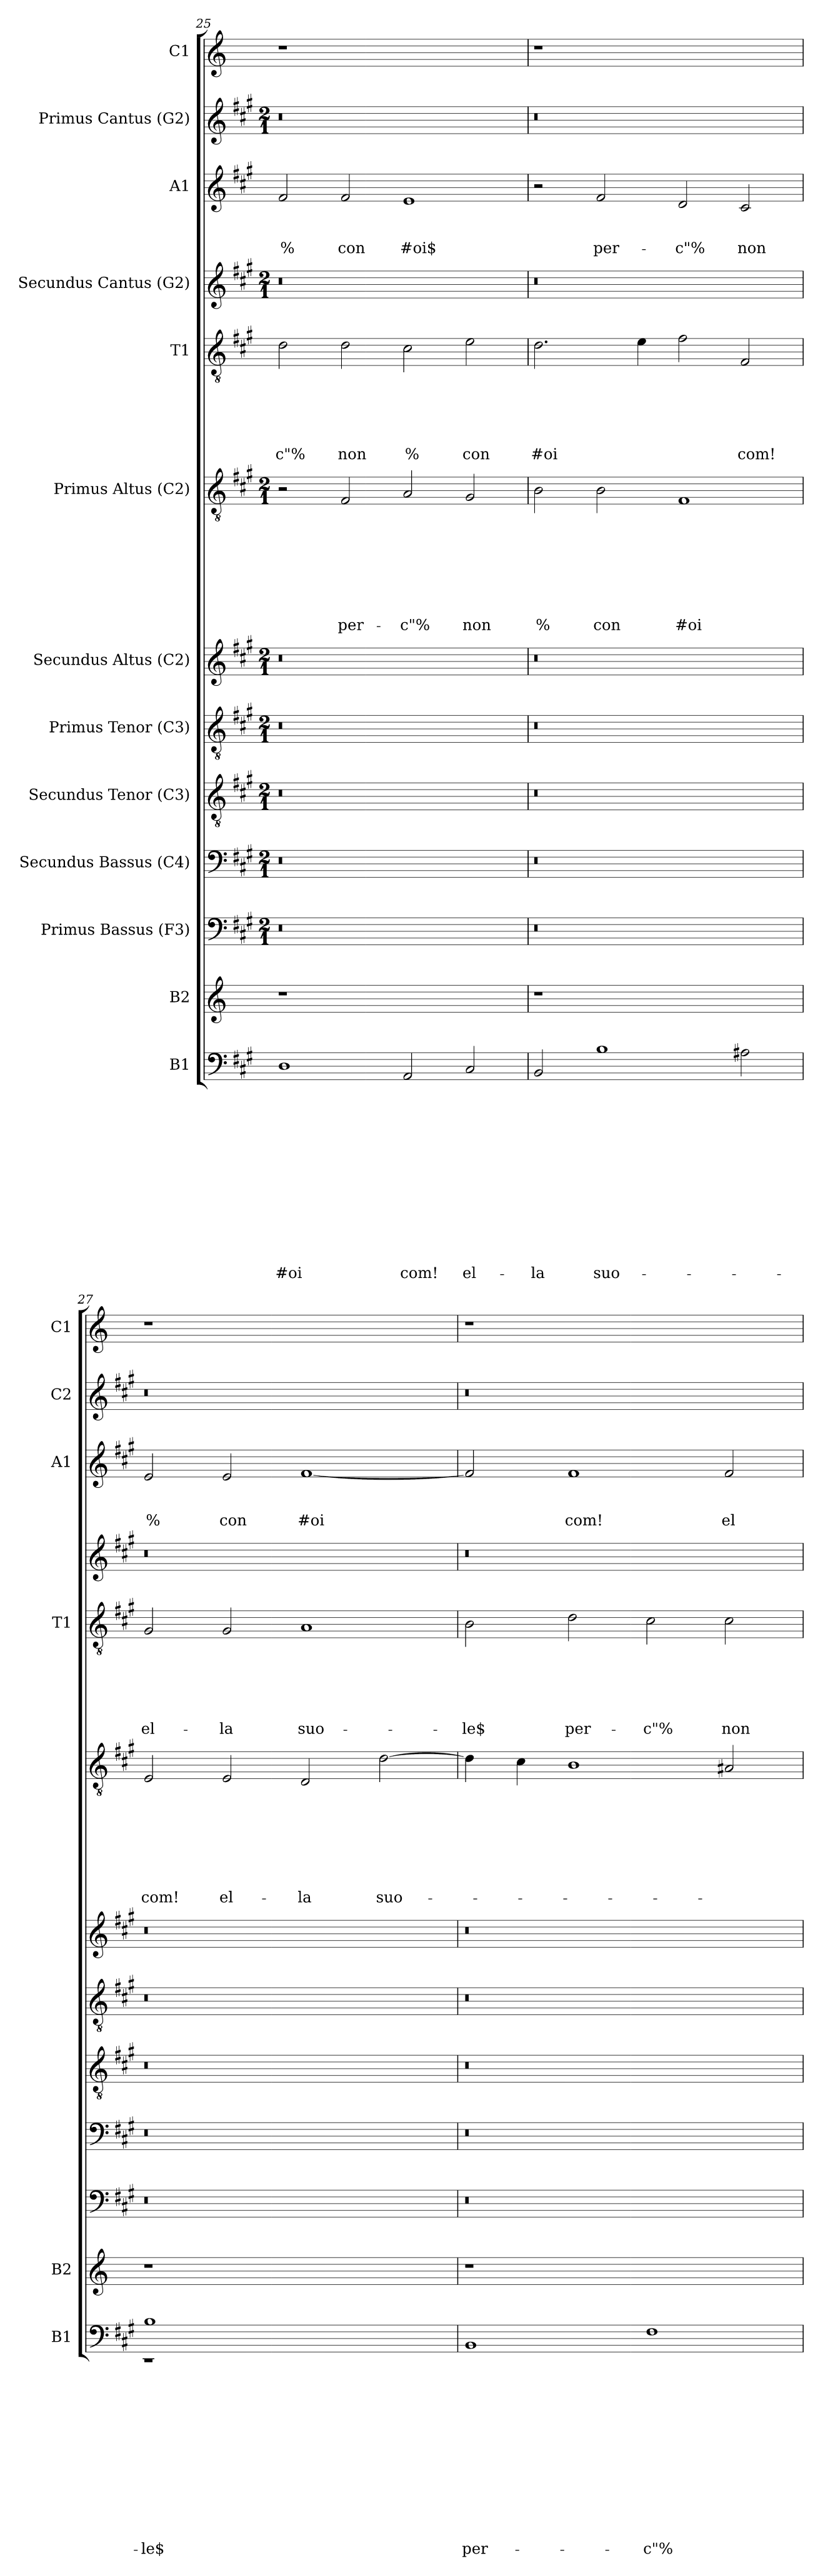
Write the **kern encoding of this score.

**kern	**text	**text	**text	**text	**text	**text	**text	**text	**text	**text	**text	**text	**text	**kern	**kern	**kern	**kern	**kern	**kern	**kern	**text	**text	**text	**text	**text	**text	**text	**text	**kern	**text	**text	**text	**text	**text	**text	**kern	**kern	**text	**text	**text	**kern	**kern
*part13	*part13	*part13	*part13	*part13	*part13	*part13	*part13	*part13	*part13	*part13	*part13	*part13	*part13	*part12	*part11	*part10	*part9	*part8	*part7	*part6	*part6	*part6	*part6	*part6	*part6	*part6	*part6	*part6	*part5	*part5	*part5	*part5	*part5	*part5	*part5	*part4	*part3	*part3	*part3	*part3	*part2	*part1
*staff13	*staff13	*staff13	*staff13	*staff13	*staff13	*staff13	*staff13	*staff13	*staff13	*staff13	*staff13	*staff13	*staff13	*staff12	*staff11	*staff10	*staff9	*staff8	*staff7	*staff6	*staff6	*staff6	*staff6	*staff6	*staff6	*staff6	*staff6	*staff6	*staff5	*staff5	*staff5	*staff5	*staff5	*staff5	*staff5	*staff4	*staff3	*staff3	*staff3	*staff3	*staff2	*staff1
*I"B1	*	*	*	*	*	*	*	*	*	*	*	*	*	*I"B2	*I"Primus Bassus (F3)	*I"Secundus Bassus (C4)	*I"Secundus Tenor (C3)	*I"Primus Tenor (C3)	*I"Secundus Altus (C2)	*I"Primus Altus (C2)	*	*	*	*	*	*	*	*	*I"T1	*	*	*	*	*	*	*I"Secundus Cantus (G2)	*I"A1	*	*	*	*I"Primus Cantus (G2)	*I"C1
*I'B1	*	*	*	*	*	*	*	*	*	*	*	*	*	*I'B2	*	*	*	*	*	*	*	*	*	*	*	*	*	*	*I'T1	*	*	*	*	*	*	*	*I'A1	*	*	*	*I'C2	*I'C1
*clefF4	*	*	*	*	*	*	*	*	*	*	*	*	*	*clefG2	*clefF4	*clefF4	*clefGv2	*clefGv2	*clefG2	*clefGv2	*	*	*	*	*	*	*	*	*clefGv2	*	*	*	*	*	*	*clefG2	*clefG2	*	*	*	*clefG2	*clefG2
*	*	*	*	*	*	*	*	*	*	*	*	*	*	*	*	*ITrd7c12	*	*	*	*	*	*	*	*	*	*	*	*	*	*	*	*	*	*	*	*	*	*	*	*	*	*
*k[f#c#g#]	*	*	*	*	*	*	*	*	*	*	*	*	*	*k[]	*k[f#c#g#]	*k[f#c#g#]	*k[f#c#g#]	*k[f#c#g#]	*k[f#c#g#]	*k[f#c#g#]	*	*	*	*	*	*	*	*	*k[f#c#g#]	*	*	*	*	*	*	*k[f#c#g#]	*k[f#c#g#]	*	*	*	*k[f#c#g#]	*k[]
*A:	*	*	*	*	*	*	*	*	*	*	*	*	*	*C:	*A:	*A:	*A:	*A:	*A:	*A:	*	*	*	*	*	*	*	*	*A:	*	*	*	*	*	*	*A:	*A:	*	*	*	*A:	*C:
*	*	*	*	*	*	*	*	*	*	*	*	*	*	*	*M2/1	*M2/1	*M2/1	*M2/1	*M2/1	*M2/1	*	*	*	*	*	*	*	*	*	*	*	*	*	*	*	*M2/1	*	*	*	*	*M2/1	*
=25	=25	=25	=25	=25	=25	=25	=25	=25	=25	=25	=25	=25	=25	=25	=25	=25	=25	=25	=25	=25	=25	=25	=25	=25	=25	=25	=25	=25	=25	=25	=25	=25	=25	=25	=25	=25	=25	=25	=25	=25	=25	=25
!	!	!	!	!	!	!	!	!	!	!	!	!	!LO:LY:b	!	!	!	!	!	!	!	!	!	!	!	!	!	!	!	!	!	!	!	!	!	!LO:LY:b	!	!	!	!	!LO:LY:b	!	!
1D	.	.	.	.	.	.	.	.	.	.	.	.	#oi	1r	0r	0r	0r	0r	0r	2r	.	.	.	.	.	.	.	.	2d\	.	.	.	.	.	-c"%	0r	2f#/	.	.	%	0r	1r
!	!	!	!	!	!	!	!	!	!	!	!	!	!	!	!	!	!	!	!	!	!	!	!	!	!	!	!	!LO:LY:b	!	!	!	!	!	!	!LO:LY:b	!	!	!	!	!LO:LY:b	!	!
.	.	.	.	.	.	.	.	.	.	.	.	.	.	.	.	.	.	.	.	2F#/	.	.	.	.	.	.	.	per-	2d\	.	.	.	.	.	non	.	2f#/	.	.	con	.	.
!	!	!	!	!	!	!	!	!	!	!	!	!	!LO:LY:b	!	!	!	!	!	!	!	!	!	!	!	!	!	!	!LO:LY:b	!	!	!	!	!	!	!LO:LY:b	!	!	!	!	!LO:LY:b	!	!
2AA/	.	.	.	.	.	.	.	.	.	.	.	.	com!	1ryy	.	.	.	.	.	2A/	.	.	.	.	.	.	.	-c"%	2c#\	.	.	.	.	.	%	.	1e	.	.	#oi$	.	1ryy
!	!	!	!	!	!	!	!	!	!	!	!	!	!LO:LY:b	!	!	!	!	!	!	!	!	!	!	!	!	!	!	!LO:LY:b	!	!	!	!	!	!	!LO:LY:b	!	!	!	!	!	!	!
2C#/	.	.	.	.	.	.	.	.	.	.	.	.	el-	.	.	.	.	.	.	2G#/	.	.	.	.	.	.	.	non	2e\	.	.	.	.	.	con	.	.	.	.	.	.	.
=26	=26	=26	=26	=26	=26	=26	=26	=26	=26	=26	=26	=26	=26	=26	=26	=26	=26	=26	=26	=26	=26	=26	=26	=26	=26	=26	=26	=26	=26	=26	=26	=26	=26	=26	=26	=26	=26	=26	=26	=26	=26	=26
!	!	!	!	!	!	!	!	!	!	!	!	!	!LO:LY:b	!	!	!	!	!	!	!	!	!	!	!	!	!	!	!LO:LY:b	!	!	!	!	!	!	!LO:LY:b	!	!	!	!	!	!	!
2BB/	.	.	.	.	.	.	.	.	.	.	.	.	-la	1r	0r	0r	0r	0r	0r	2B\	.	.	.	.	.	.	.	%	2.d\	.	.	.	.	.	#oi	0r	2r	.	.	.	0r	1r
!	!	!	!	!	!	!	!	!	!	!	!	!	!LO:LY:b	!	!	!	!	!	!	!	!	!	!	!	!	!	!	!LO:LY:b	!	!	!	!	!	!	!	!	!	!	!	!LO:LY:b	!	!
1B	.	.	.	.	.	.	.	.	.	.	.	.	suo-	.	.	.	.	.	.	2B\	.	.	.	.	.	.	.	con	.	.	.	.	.	.	.	.	2f#/	.	.	per-	.	.
.	.	.	.	.	.	.	.	.	.	.	.	.	.	.	.	.	.	.	.	.	.	.	.	.	.	.	.	.	4e\	.	.	.	.	.	.	.	.	.	.	.	.	.
!	!	!	!	!	!	!	!	!	!	!	!	!	!	!	!	!	!	!	!	!	!	!	!	!	!	!	!	!LO:LY:b	!	!	!	!	!	!	!	!	!	!	!	!LO:LY:b	!	!
.	.	.	.	.	.	.	.	.	.	.	.	.	.	1ryy	.	.	.	.	.	1F#	.	.	.	.	.	.	.	#oi	2f#\	.	.	.	.	.	.	.	2d/	.	.	-c"%	.	1ryy
!	!	!	!	!	!	!	!	!	!	!	!	!	!	!	!	!	!	!	!	!	!	!	!	!	!	!	!	!	!	!	!	!	!	!	!LO:LY:b	!	!	!	!	!LO:LY:b	!	!
2A#\	.	.	.	.	.	.	.	.	.	.	.	.	.	.	.	.	.	.	.	.	.	.	.	.	.	.	.	.	2F#/	.	.	.	.	.	com!	.	2c#/	.	.	non	.	.
!!LO:LB:g=z
=27	=27	=27	=27	=27	=27	=27	=27	=27	=27	=27	=27	=27	=27	=27	=27	=27	=27	=27	=27	=27	=27	=27	=27	=27	=27	=27	=27	=27	=27	=27	=27	=27	=27	=27	=27	=27	=27	=27	=27	=27	=27	=27
*^	*	*	*	*	*	*	*	*	*	*	*	*	*	*	*	*	*	*	*	*	*	*	*	*	*	*	*	*	*	*	*	*	*	*	*	*	*	*	*	*	*	*
!	!LO:N:vis=1	!	!	!	!	!	!	!	!	!	!	!	!	!LO:LY:b	!	!	!	!	!	!	!	!	!	!	!	!	!	!	!LO:LY:b	!	!	!	!	!	!	!LO:LY:b	!	!	!	!	!LO:LY:b	!	!
1B	0rEE	.	.	.	.	.	.	.	.	.	.	.	.	-le$	1r	0r	0r	0r	0r	0r	2E/	.	.	.	.	.	.	.	com!	2G#/	.	.	.	.	.	el-	0r	2e/	.	.	%	0r	1r
!	!	!	!	!	!	!	!	!	!	!	!	!	!	!	!	!	!	!	!	!	!	!	!	!	!	!	!	!	!LO:LY:b	!	!	!	!	!	!	!LO:LY:b	!	!	!	!	!LO:LY:b	!	!
.	.	.	.	.	.	.	.	.	.	.	.	.	.	.	.	.	.	.	.	.	2E/	.	.	.	.	.	.	.	el-	2G#/	.	.	.	.	.	-la	.	2e/	.	.	con	.	.
!	!	!	!	!	!	!	!	!	!	!	!	!	!	!	!	!	!	!	!	!	!	!	!	!	!	!	!	!	!LO:LY:b	!	!	!	!	!	!	!LO:LY:b	!	!	!	!	!LO:LY:b	!	!
1ryy	.	.	.	.	.	.	.	.	.	.	.	.	.	.	1ryy	.	.	.	.	.	2D/	.	.	.	.	.	.	.	-la	1A	.	.	.	.	.	suo-	.	[<1f#	.	.	#oi	.	1ryy
!	!	!	!	!	!	!	!	!	!	!	!	!	!	!	!	!	!	!	!	!	!	!	!	!	!	!	!	!	!LO:LY:b	!	!	!	!	!	!	!	!	!	!	!	!	!	!
.	.	.	.	.	.	.	.	.	.	.	.	.	.	.	.	.	.	.	.	.	[>2d\	.	.	.	.	.	.	.	suo-	.	.	.	.	.	.	.	.	.	.	.	.	.	.
*v	*v	*	*	*	*	*	*	*	*	*	*	*	*	*	*	*	*	*	*	*	*	*	*	*	*	*	*	*	*	*	*	*	*	*	*	*	*	*	*	*	*	*	*
=28	=28	=28	=28	=28	=28	=28	=28	=28	=28	=28	=28	=28	=28	=28	=28	=28	=28	=28	=28	=28	=28	=28	=28	=28	=28	=28	=28	=28	=28	=28	=28	=28	=28	=28	=28	=28	=28	=28	=28	=28	=28	=28
!	!	!	!	!	!	!	!	!	!	!	!	!	!LO:LY:b	!	!	!	!	!	!	!	!	!	!	!	!	!	!	!	!	!	!	!	!	!	!LO:LY:b	!	!	!	!	!	!	!
1BB	.	.	.	.	.	.	.	.	.	.	.	.	per-	1r	0r	0r	0r	0r	0r	4d\]	.	.	.	.	.	.	.	.	2B\	.	.	.	.	.	-le$	0r	2f#/]	.	.	.	0r	1r
.	.	.	.	.	.	.	.	.	.	.	.	.	.	.	.	.	.	.	.	4c#\	.	.	.	.	.	.	.	.	.	.	.	.	.	.	.	.	.	.	.	.	.	.
!	!	!	!	!	!	!	!	!	!	!	!	!	!	!	!	!	!	!	!	!	!	!	!	!	!	!	!	!	!	!	!	!	!	!	!LO:LY:b	!	!	!	!	!LO:LY:b	!	!
.	.	.	.	.	.	.	.	.	.	.	.	.	.	.	.	.	.	.	.	1B	.	.	.	.	.	.	.	.	2d\	.	.	.	.	.	per-	.	1f#	.	.	com!	.	.
!	!	!	!	!	!	!	!	!	!	!	!	!	!LO:LY:b	!	!	!	!	!	!	!	!	!	!	!	!	!	!	!	!	!	!	!	!	!	!LO:LY:b	!	!	!	!	!	!	!
1F#	.	.	.	.	.	.	.	.	.	.	.	.	-c"%	1ryy	.	.	.	.	.	.	.	.	.	.	.	.	.	.	2c#\	.	.	.	.	.	-c"%	.	.	.	.	.	.	1ryy
!	!	!	!	!	!	!	!	!	!	!	!	!	!	!	!	!	!	!	!	!	!	!	!	!	!	!	!	!	!	!	!	!	!	!	!LO:LY:b	!	!	!	!	!LO:LY:b	!	!
.	.	.	.	.	.	.	.	.	.	.	.	.	.	.	.	.	.	.	.	2A#/	.	.	.	.	.	.	.	.	2c#\	.	.	.	.	.	non	.	2f#/	.	.	el-	.	.
=	=	=	=	=	=	=	=	=	=	=	=	=	=	=	=	=	=	=	=	=	=	=	=	=	=	=	=	=	=	=	=	=	=	=	=	=	=	=	=	=	=	=
*-	*-	*-	*-	*-	*-	*-	*-	*-	*-	*-	*-	*-	*-	*-	*-	*-	*-	*-	*-	*-	*-	*-	*-	*-	*-	*-	*-	*-	*-	*-	*-	*-	*-	*-	*-	*-	*-	*-	*-	*-	*-	*-
